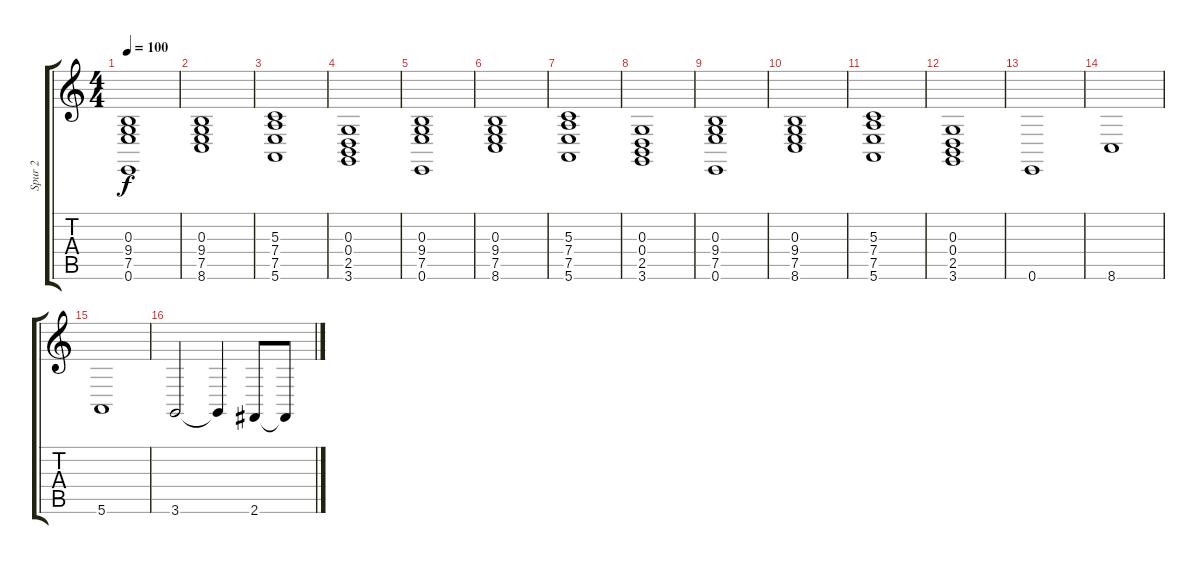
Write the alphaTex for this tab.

\track ("Spur 2" "Spur 2") {instrument synthstrings1}
\staff {score tabs}
\tuning (E4 B3 G3 D3 A2 E2) {hide}
\ts (4 4)
\tempo 100
\clef g2
\ks c
(0.3 9.4 7.5 0.6).1{dy f} |
(0.3 9.4 7.5 8.6).1 |
(5.3 7.4 7.5 5.6).1 |
(0.3 0.4 2.5 3.6).1 |
(0.3 9.4 7.5 0.6).1 |
(0.3 9.4 7.5 8.6).1 |
(5.3 7.4 7.5 5.6).1 |
(0.3 0.4 2.5 3.6).1 |
(0.3 9.4 7.5 0.6).1 |
(0.3 9.4 7.5 8.6).1 |
(5.3 7.4 7.5 5.6).1 |
(0.3 0.4 2.5 3.6).1 |
0.6.1 |
8.6.1 |
5.6.1 |
3.6.2 3.6{t}.4 2.6.8 2.6{t}.8
